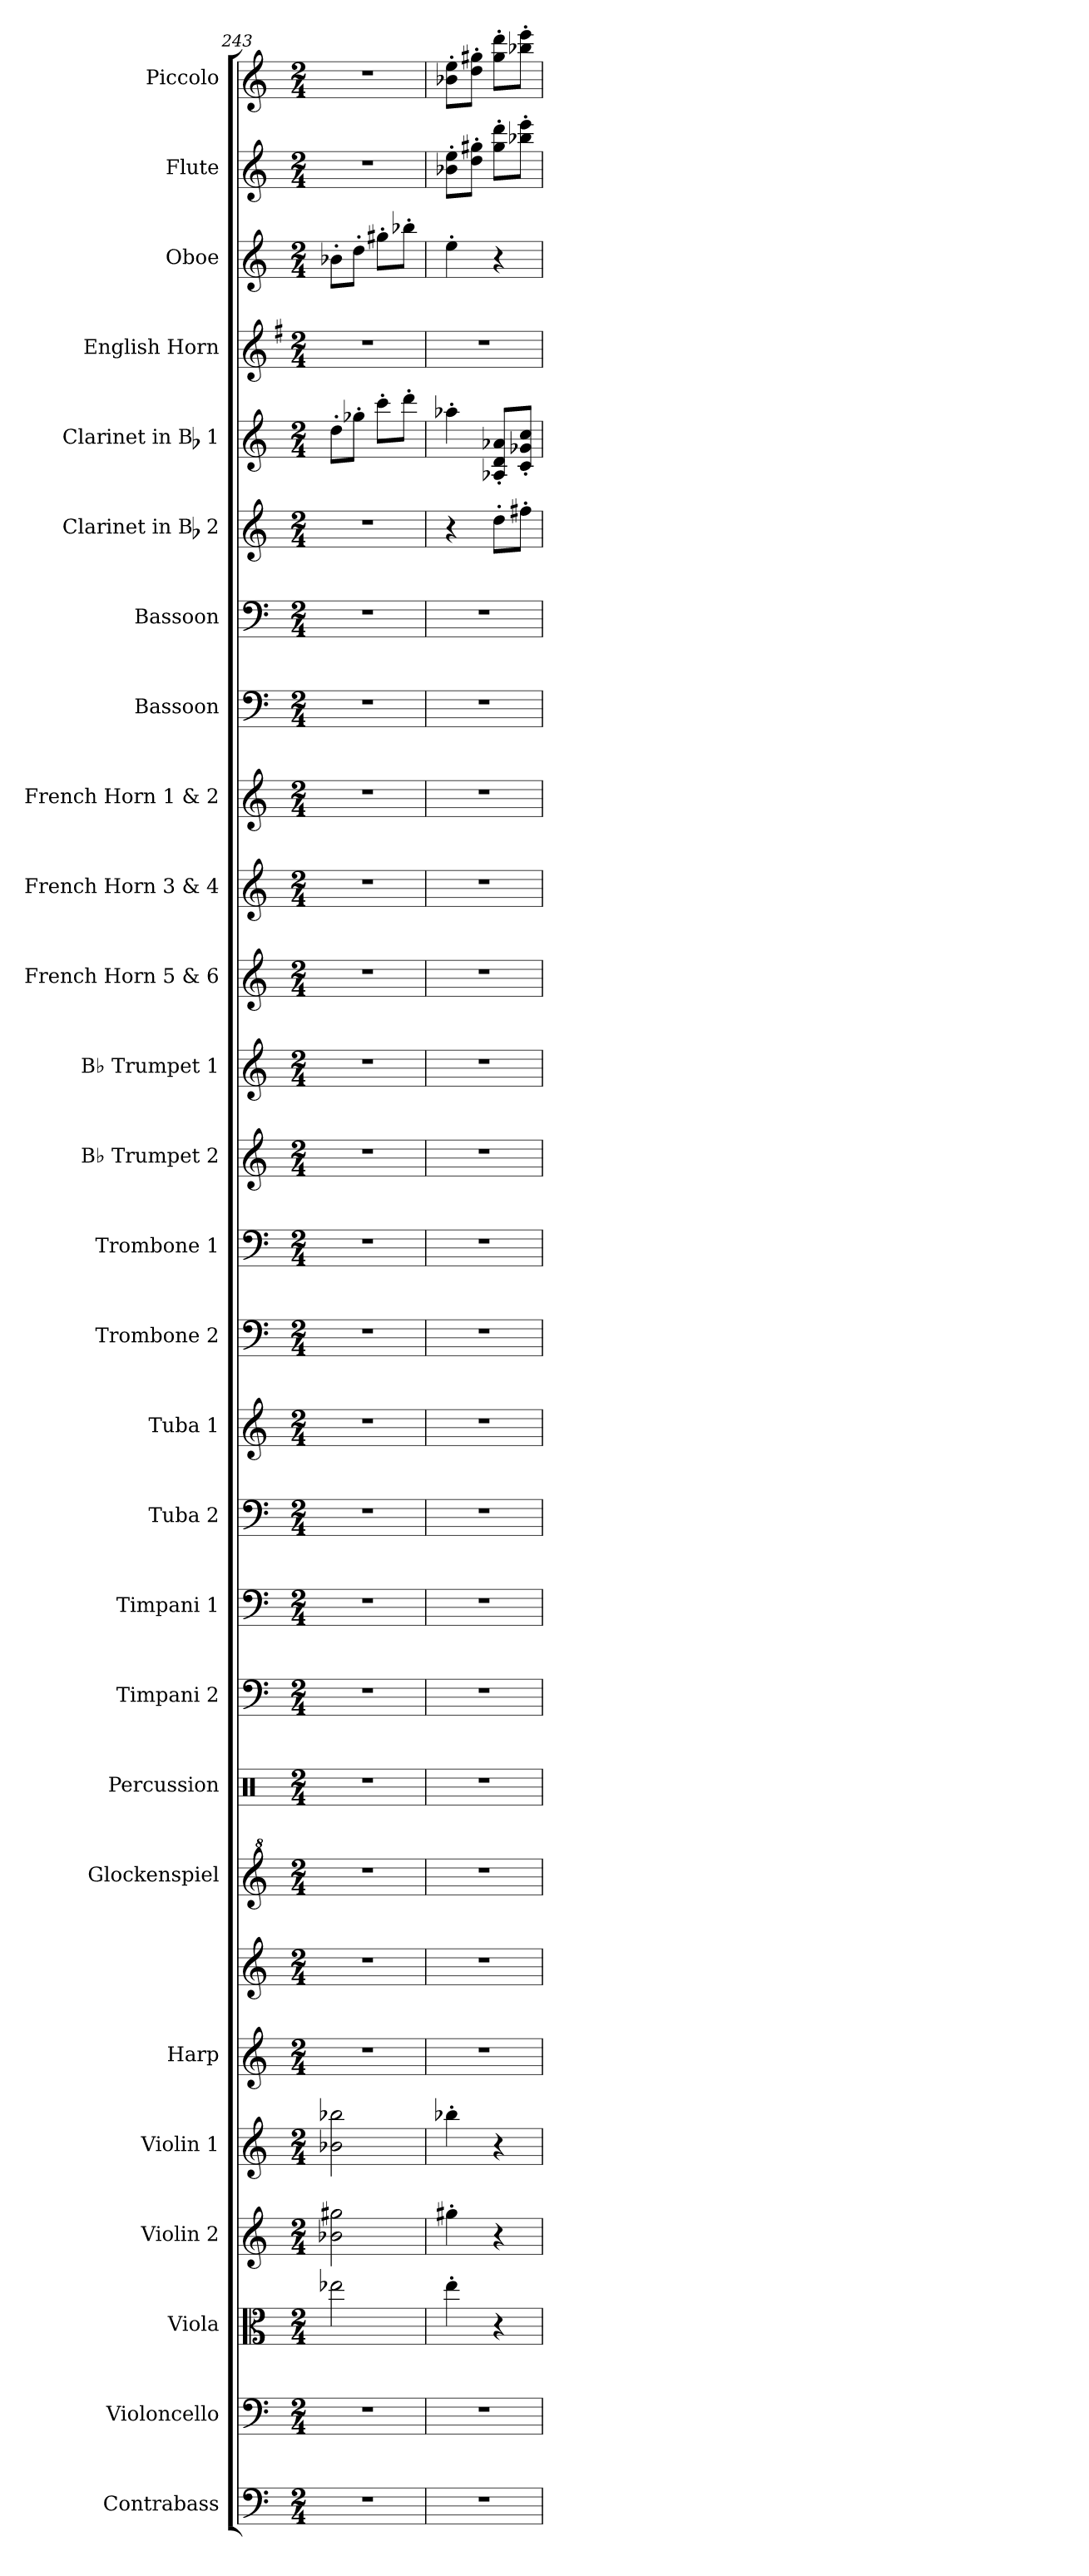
**kern	**kern	**kern	**kern	**kern	**kern	**kern	**kern	**kern	**kern	**kern	**kern	**kern	**kern	**kern	**kern	**kern	**kern	**kern	**kern	**kern	**kern	**kern	**kern	**kern	**kern	**kern	**kern
*part27	*part26	*part25	*part24	*part23	*part22	*part22	*part21	*part20	*part19	*part18	*part17	*part16	*part15	*part14	*part13	*part12	*part11	*part10	*part9	*part8	*part7	*part6	*part5	*part4	*part3	*part2	*part1
*staff28	*staff27	*staff26	*staff25	*staff24	*staff23	*staff22	*staff21	*staff20	*staff19	*staff18	*staff17	*staff16	*staff15	*staff14	*staff13	*staff12	*staff11	*staff10	*staff9	*staff8	*staff7	*staff6	*staff5	*staff4	*staff3	*staff2	*staff1
*I"Contrabass	*I"Violoncello	*I"Viola	*I"Violin 2	*I"Violin 1	*I"Harp	*	*I"Glockenspiel	*I"Percussion	*I"Timpani 2	*I"Timpani 1	*I"Tuba 2	*I"Tuba 1	*I"Trombone 2	*I"Trombone 1	*I"B♭ Trumpet 2	*I"B♭ Trumpet 1	*I"French Horn 5 &amp; 6	*I"French Horn 3 &amp; 4	*I"French Horn 1 &amp; 2	*I"Bassoon	*I"Bassoon	*I"Clarinet in Bb 2	*I"Clarinet in Bb 1	*I"English Horn	*I"Oboe	*I"Flute	*I"Piccolo
*I'Cbs.	*I'Vlc.	*I'Vla.	*I'Vln. 2	*I'Vln. 1	*I'Hrp.	*	*I'Glk.	*I'Perc.	*I'Timp. 2	*I'Timp. 1	*I'Tba. 2	*I'Tba. 1	*I'Tbn. 2	*I'Tbn. 1	*I'B♭ Tpt. 2	*I'B♭ Tpt. 1	*I'F Hn. 5 &amp; 6	*I'F Hn. 3 &amp; 4	*I'F Hn. 1 &amp; 2	*I'Bsn.	*I'Bsn.	*	*	*I'Eng Hn.	*I'Ob.	*I'Fl.	*I'Pic.
*clefF4	*clefF4	*clefC3	*clefG2	*clefG2	*clefG2	*clefG2	*clefG^2	*clefX	*clefF4	*clefF4	*clefF4	*clefG2	*clefF4	*clefF4	*clefG2	*clefG2	*clefG2	*clefG2	*clefG2	*clefF4	*clefF4	*clefG2	*clefG2	*clefG2	*clefG2	*clefG2	*clefG2
*	*	*	*	*	*	*	*	*	*	*	*	*	*	*	*ITrd1c2	*ITrd1c2	*ITrd4c7	*ITrd4c7	*ITrd4c7	*	*	*ITrd-5c-8	*ITrd-5c-8	*ITrd4c7	*	*	*
*k[]	*k[]	*k[]	*k[]	*k[]	*k[]	*k[]	*k[]	*k[]	*k[]	*k[]	*k[]	*k[]	*k[]	*k[]	*k[b-e-]	*k[b-e-]	*k[b-]	*k[b-]	*k[b-]	*k[]	*k[]	*k[b-e-a-d-]	*k[b-e-a-d-]	*k[]	*k[]	*k[]	*k[]
*M2/4	*M2/4	*M2/4	*M2/4	*M2/4	*M2/4	*M2/4	*M2/4	*M2/4	*M2/4	*M2/4	*M2/4	*M2/4	*M2/4	*M2/4	*M2/4	*M2/4	*M2/4	*M2/4	*M2/4	*M2/4	*M2/4	*M2/4	*M2/4	*M2/4	*M2/4	*M2/4	*M2/4
=243	=243	=243	=243	=243	=243	=243	=243	=243	=243	=243	=243	=243	=243	=243	=243	=243	=243	=243	=243	=243	=243	=243	=243	=243	=243	=243	=243
2r	2r	2ee-X\	2b-X\ 2gg#X\	2b-X\ 2bb-X\	2r	2r	2r	2r	2r	2r	2r	2r	2r	2r	2r	2r	2r	2r	2r	2r	2r	2r	8bb-'\L	2r	8b-X'\L	2r	2r
.	.	.	.	.	.	.	.	.	.	.	.	.	.	.	.	.	.	.	.	.	.	.	8eee--X'\J	.	8dd'\J	.	.
.	.	.	.	.	.	.	.	.	.	.	.	.	.	.	.	.	.	.	.	.	.	.	8aaa-'\L	.	8gg#X'\L	.	.
.	.	.	.	.	.	.	.	.	.	.	.	.	.	.	.	.	.	.	.	.	.	.	8bbb-'\J	.	8bb-X'\J	.	.
=244	=244	=244	=244	=244	=244	=244	=244	=244	=244	=244	=244	=244	=244	=244	=244	=244	=244	=244	=244	=244	=244	=244	=244	=244	=244	=244	=244
2r	2r	4ee'\	4gg#X'\	4bb-X'\	2r	2r	2r	2r	2r	2r	2r	2r	2r	2r	2r	2r	2r	2r	2r	2r	2r	4r	4fff-X'\	2r	4ee'\	8b-X\' 8ee\'L	8b-X\' 8ee\'L
.	.	.	.	.	.	.	.	.	.	.	.	.	.	.	.	.	.	.	.	.	.	.	.	.	.	8dd\' 8gg#X\'J	8dd\' 8gg#X\'J
.	.	4r	4r	4r	.	.	.	.	.	.	.	.	.	.	.	.	.	.	.	.	.	8bb-'\L	8f-X/' 8b-/' 8ff-X/'L	.	4r	8gg#\' 8ddd\'L	8gg#\' 8ddd\'L
.	.	.	.	.	.	.	.	.	.	.	.	.	.	.	.	.	.	.	.	.	.	8dddn'\J	8a-/' 8ee--X/' 8aa-/'J	.	.	8bb-X\' 8eee\'J	8bb-X\' 8eee\'J
=	=	=	=	=	=	=	=	=	=	=	=	=	=	=	=	=	=	=	=	=	=	=	=	=	=	=	=
*-	*-	*-	*-	*-	*-	*-	*-	*-	*-	*-	*-	*-	*-	*-	*-	*-	*-	*-	*-	*-	*-	*-	*-	*-	*-	*-	*-
